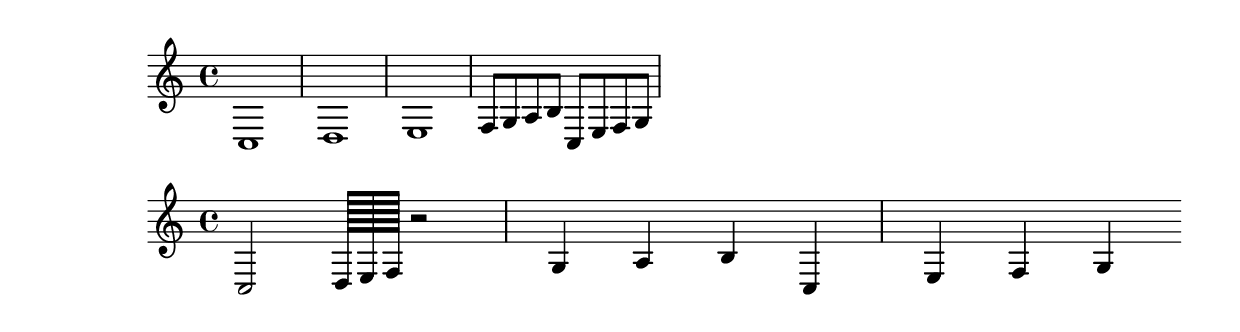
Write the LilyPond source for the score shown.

%{
Welcome to LilyPond
===================

Congratulations, LilyPond has been installed successfully.

Now to take it for the first test run.

  1. Save this LilyPond file on your desktop with the name "test.ly".

  2. Pick it up from the desktop with your mouse pointer, drag and drop
     it onto the LilyPond icon.

  3. LilyPond automatically produces a PDF file from the musical scale
     below.

  4. To print or view the result, click on the newly produced file
     called

        test.pdf

  5. If you see a piece of music with a scale, LilyPond is working properly.

Next, you'll want to get started on your own scores.  To do this you'll 
  need to learn about using LilyPond.

LilyPond's interface is text-based, rather than graphical. Please visit the
  help page at http://lilypond.org/introduction.html.  This will
  point you to a quick tutorial and extensive documentation.

Good luck with LilyPond!  Happy engraving.

%}

% \version "2.20.0"  % necessary for upgrading to future LilyPond versions.

% \header{
%   title = "A scale in LilyPond"
%   subtitle = "Tach auch"
% }

% \relative 
{
  c1 d e f8 g a b c e f g
}
{
  c2 d128 e f r2 g4 a b c e f g
}
